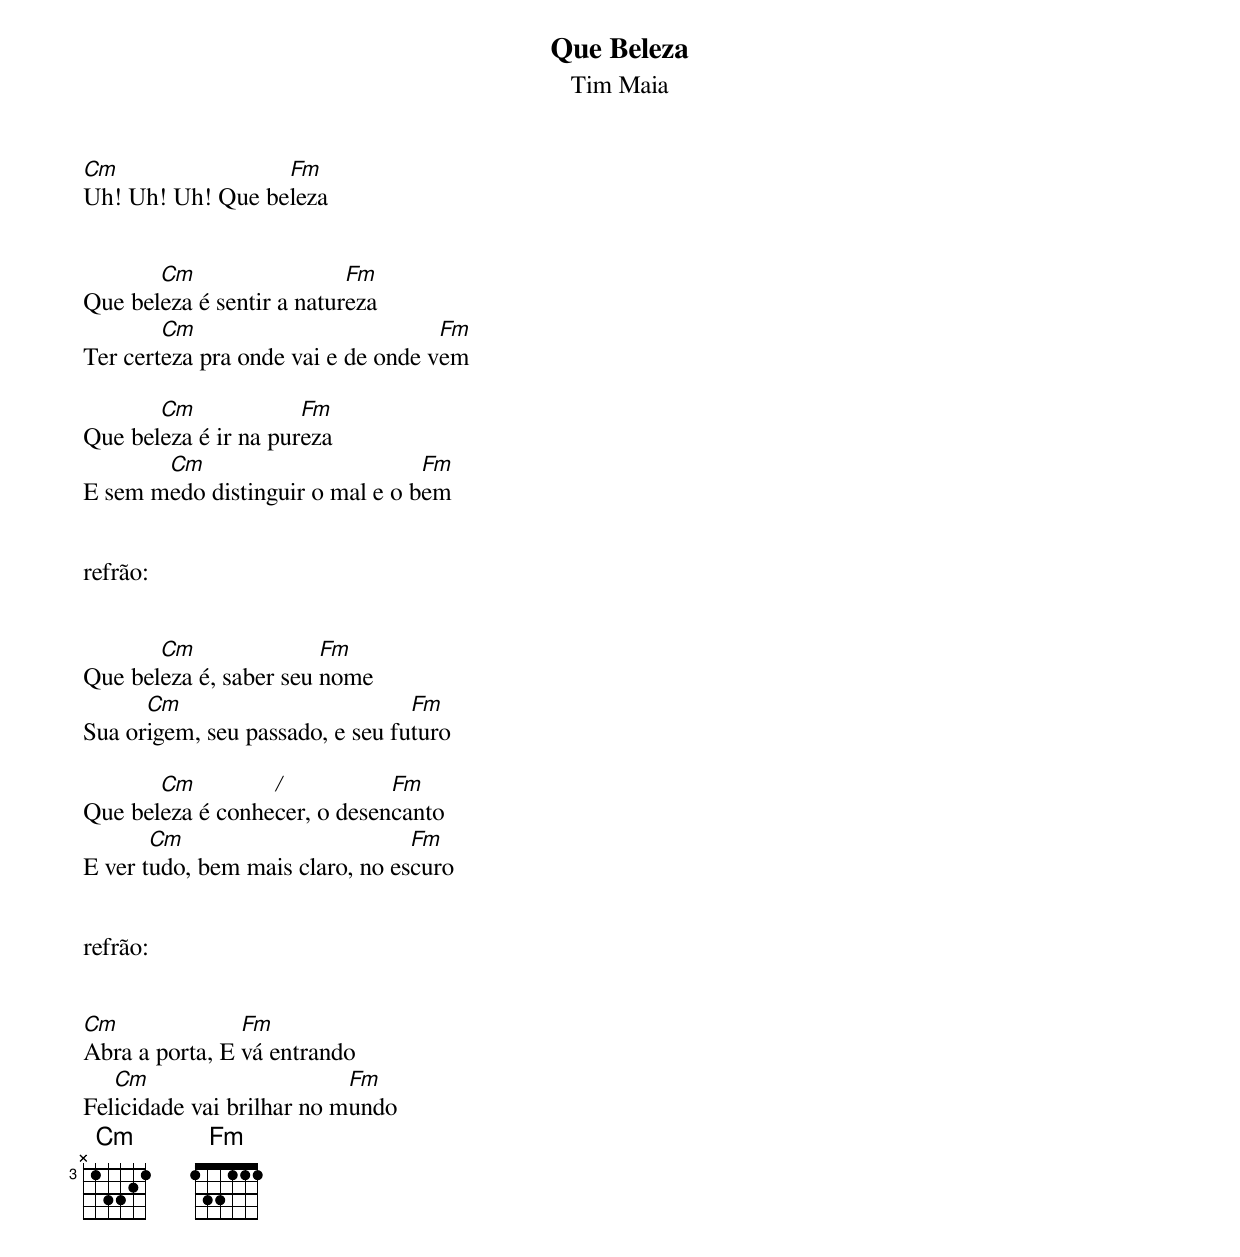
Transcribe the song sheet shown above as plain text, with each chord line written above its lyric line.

Que Beleza
Tim Maia

Cm                Fm
Uh! Uh! Uh! Que beleza


       Cm                  Fm
Que beleza é sentir a natureza
        Cm                          Fm
Ter certeza pra onde vai e de onde vem

       Cm             Fm
Que beleza é ir na pureza
       Cm                        Fm
E sem medo distinguir o mal e o bem


refrão:


       Cm               Fm
Que beleza é, saber seu nome
      Cm                         Fm
Sua origem, seu passado, e seu futuro

       Cm         /           Fm
Que beleza é conhecer, o desencanto
       Cm                        Fm
E ver tudo, bem mais claro, no escuro


refrão:


Cm              Fm
Abra a porta, E vá entrando
   Cm                      Fm
Felicidade vai brilhar no mundo
